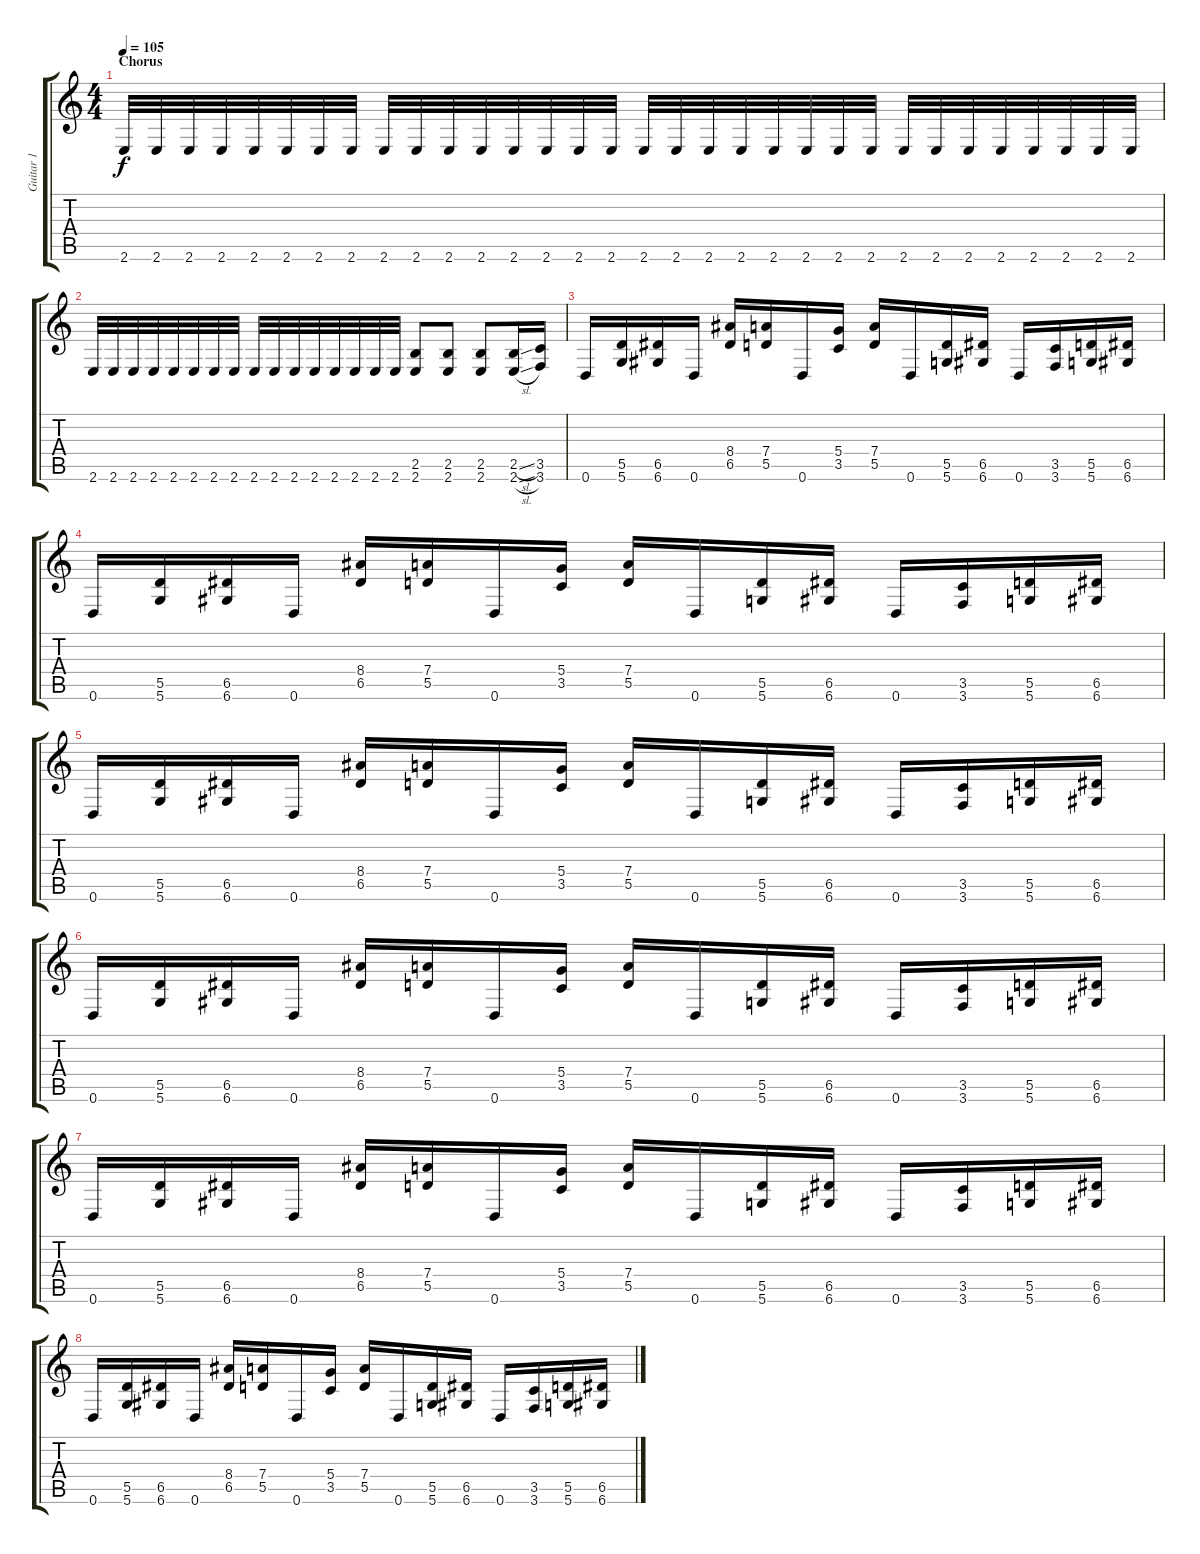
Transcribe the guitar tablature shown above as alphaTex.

\track ("Guitar 1" "Guitar 1") {instrument distortionguitar}
\staff {score tabs}
\tuning (E4 B3 G3 D3 A2 D2) {hide}
\ts (4 4)
\section ("" "Chorus")
\tempo 105
\clef g2
\ks c
2.6.32{dy f} 2.6.32 2.6.32 2.6.32 2.6.32 2.6.32 2.6.32 2.6.32 2.6.32 2.6.32 2.6.32 2.6.32 2.6.32 2.6.32 2.6.32 2.6.32 2.6.32 2.6.32 2.6.32 2.6.32 2.6.32 2.6.32 2.6.32 2.6.32 2.6.32 2.6.32 2.6.32 2.6.32 2.6.32 2.6.32 2.6.32 2.6.32 |
2.6.32 2.6.32 2.6.32 2.6.32 2.6.32 2.6.32 2.6.32 2.6.32 2.6.32 2.6.32 2.6.32 2.6.32 2.6.32 2.6.32 2.6.32 2.6.32 (2.5 2.6).8 (2.5 2.6).8 (2.5 2.6).8 (2.5{sl} 2.6{sl}).16 (3.5 3.6).16 |
0.6.16 (5.5 5.6).16 (6.5 6.6).16 0.6.16 (8.4 6.5).16 (7.4 5.5).16 0.6.16 (5.4 3.5).16 (7.4 5.5).16 0.6.16 (5.5 5.6).16 (6.5 6.6).16 0.6.16 (3.5 3.6).16 (5.5 5.6).16 (6.5 6.6).16 |
0.6.16 (5.5 5.6).16 (6.5 6.6).16 0.6.16 (8.4 6.5).16 (7.4 5.5).16 0.6.16 (5.4 3.5).16 (7.4 5.5).16 0.6.16 (5.5 5.6).16 (6.5 6.6).16 0.6.16 (3.5 3.6).16 (5.5 5.6).16 (6.5 6.6).16 |
0.6.16 (5.5 5.6).16 (6.5 6.6).16 0.6.16 (8.4 6.5).16 (7.4 5.5).16 0.6.16 (5.4 3.5).16 (7.4 5.5).16 0.6.16 (5.5 5.6).16 (6.5 6.6).16 0.6.16 (3.5 3.6).16 (5.5 5.6).16 (6.5 6.6).16 |
0.6.16 (5.5 5.6).16 (6.5 6.6).16 0.6.16 (8.4 6.5).16 (7.4 5.5).16 0.6.16 (5.4 3.5).16 (7.4 5.5).16 0.6.16 (5.5 5.6).16 (6.5 6.6).16 0.6.16 (3.5 3.6).16 (5.5 5.6).16 (6.5 6.6).16 |
0.6.16 (5.5 5.6).16 (6.5 6.6).16 0.6.16 (8.4 6.5).16 (7.4 5.5).16 0.6.16 (5.4 3.5).16 (7.4 5.5).16 0.6.16 (5.5 5.6).16 (6.5 6.6).16 0.6.16 (3.5 3.6).16 (5.5 5.6).16 (6.5 6.6).16 |
0.6.16 (5.5 5.6).16 (6.5 6.6).16 0.6.16 (8.4 6.5).16 (7.4 5.5).16 0.6.16 (5.4 3.5).16 (7.4 5.5).16 0.6.16 (5.5 5.6).16 (6.5 6.6).16 0.6.16 (3.5 3.6).16 (5.5 5.6).16 (6.5 6.6).16
